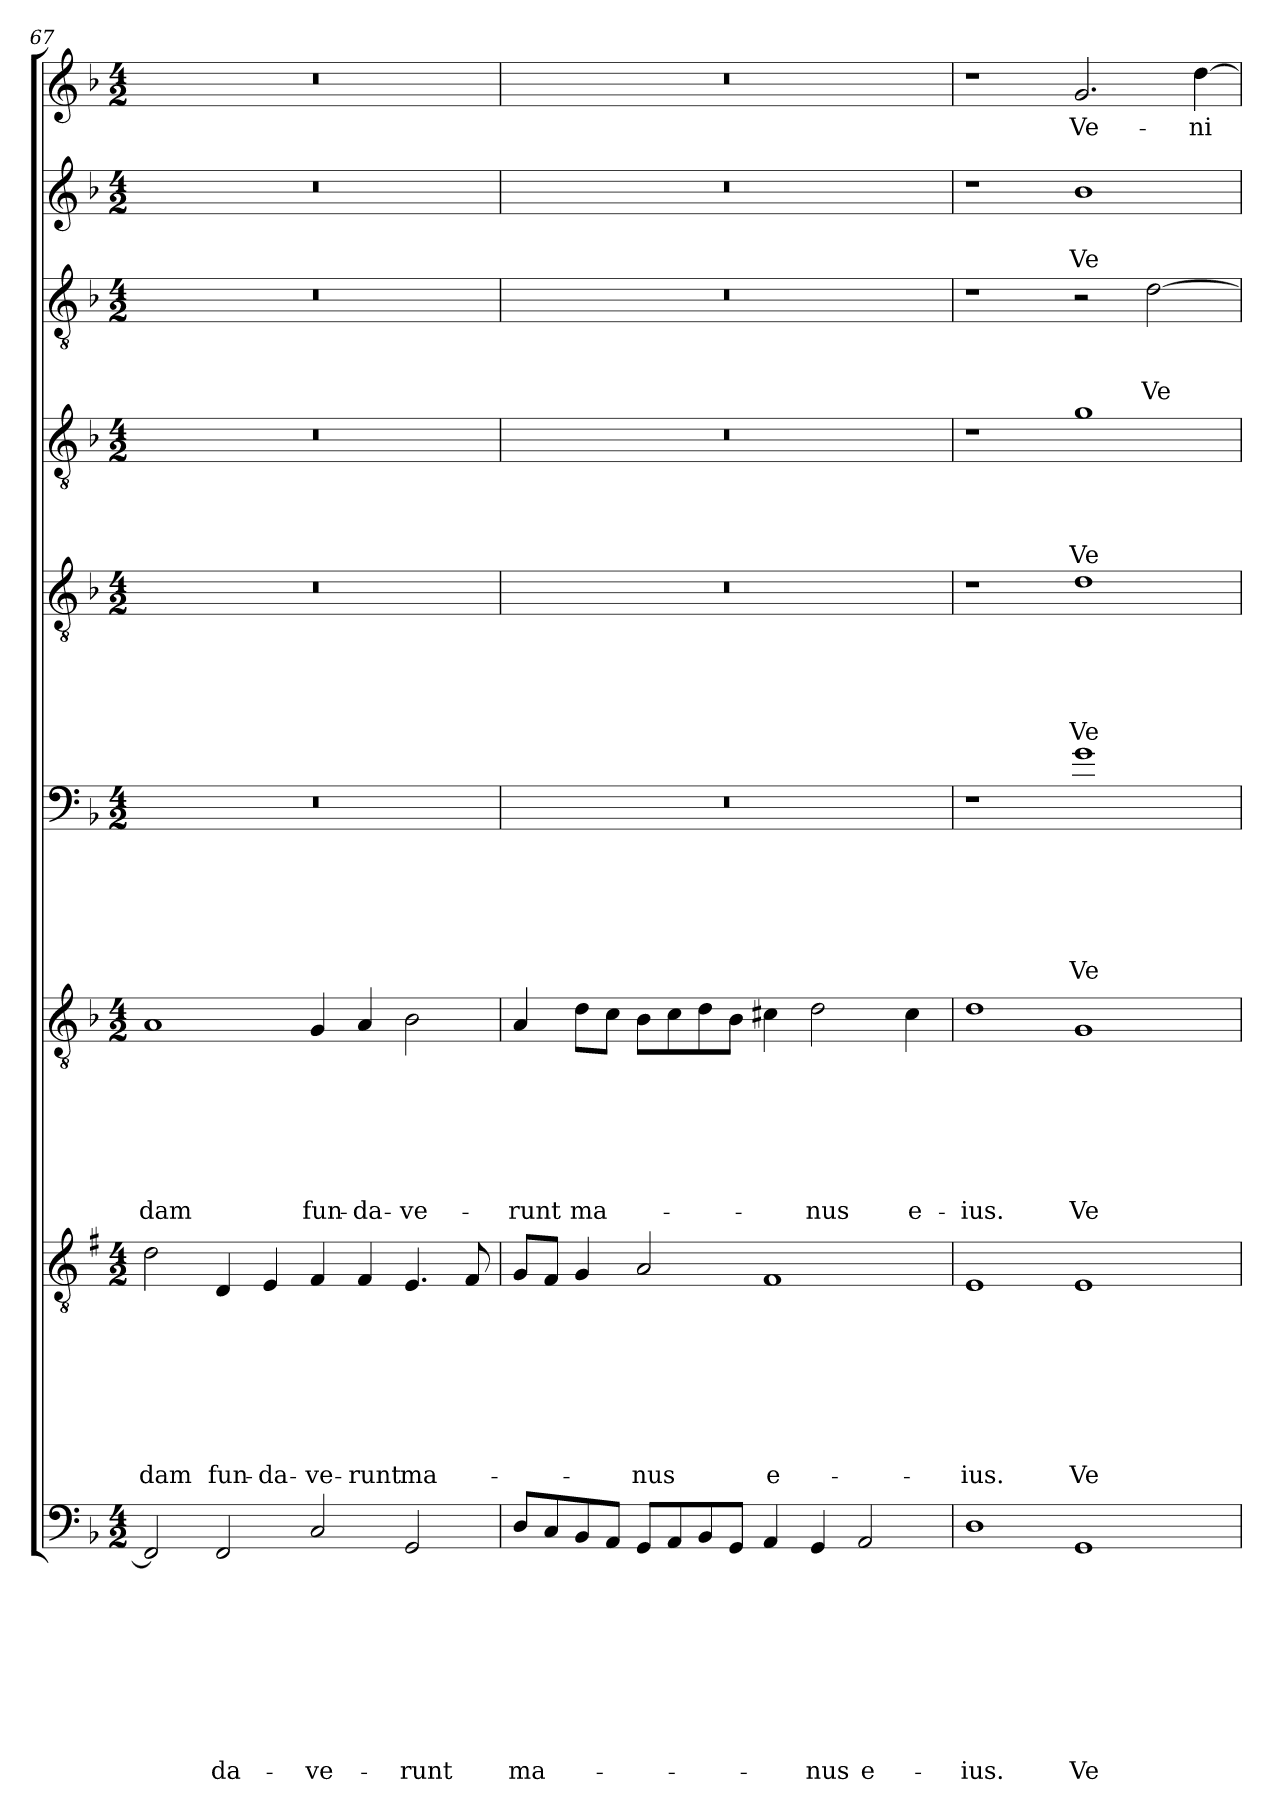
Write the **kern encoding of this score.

**kern	**text	**text	**text	**text	**text	**text	**text	**text	**text	**kern	**text	**text	**text	**text	**text	**text	**text	**text	**kern	**text	**text	**text	**text	**text	**text	**text	**kern	**text	**text	**text	**text	**text	**text	**kern	**text	**text	**text	**text	**text	**kern	**text	**text	**text	**text	**kern	**text	**text	**text	**kern	**text	**text	**kern	**text
*part9	*part9	*part9	*part9	*part9	*part9	*part9	*part9	*part9	*part9	*part8	*part8	*part8	*part8	*part8	*part8	*part8	*part8	*part8	*part7	*part7	*part7	*part7	*part7	*part7	*part7	*part7	*part6	*part6	*part6	*part6	*part6	*part6	*part6	*part5	*part5	*part5	*part5	*part5	*part5	*part4	*part4	*part4	*part4	*part4	*part3	*part3	*part3	*part3	*part2	*part2	*part2	*part1	*part1
*staff9	*staff9	*staff9	*staff9	*staff9	*staff9	*staff9	*staff9	*staff9	*staff9	*staff8	*staff8	*staff8	*staff8	*staff8	*staff8	*staff8	*staff8	*staff8	*staff7	*staff7	*staff7	*staff7	*staff7	*staff7	*staff7	*staff7	*staff6	*staff6	*staff6	*staff6	*staff6	*staff6	*staff6	*staff5	*staff5	*staff5	*staff5	*staff5	*staff5	*staff4	*staff4	*staff4	*staff4	*staff4	*staff3	*staff3	*staff3	*staff3	*staff2	*staff2	*staff2	*staff1	*staff1
*clefF4	*	*	*	*	*	*	*	*	*	*clefGv2	*	*	*	*	*	*	*	*	*clefGv2	*	*	*	*	*	*	*	*clefF4	*	*	*	*	*	*	*clefGv2	*	*	*	*	*	*clefGv2	*	*	*	*	*clefGv2	*	*	*	*clefG2	*	*	*clefG2	*
*	*	*	*	*	*	*	*	*	*	*ITrd1c2	*	*	*	*	*	*	*	*	*	*	*	*	*	*	*	*	*ITrd8c14	*	*	*	*	*	*	*	*	*	*	*	*	*	*	*	*	*	*	*	*	*	*	*	*	*	*
*k[b-]	*	*	*	*	*	*	*	*	*	*k[b-]	*	*	*	*	*	*	*	*	*k[b-]	*	*	*	*	*	*	*	*k[b-]	*	*	*	*	*	*	*k[b-]	*	*	*	*	*	*k[b-]	*	*	*	*	*k[b-]	*	*	*	*k[b-]	*	*	*k[b-]	*
*F:	*	*	*	*	*	*	*	*	*	*F:	*	*	*	*	*	*	*	*	*F:	*	*	*	*	*	*	*	*F:	*	*	*	*	*	*	*F:	*	*	*	*	*	*F:	*	*	*	*	*F:	*	*	*	*F:	*	*	*F:	*
*M4/2	*	*	*	*	*	*	*	*	*	*M4/2	*	*	*	*	*	*	*	*	*M4/2	*	*	*	*	*	*	*	*M4/2	*	*	*	*	*	*	*M4/2	*	*	*	*	*	*M4/2	*	*	*	*	*M4/2	*	*	*	*M4/2	*	*	*M4/2	*
=67	=67	=67	=67	=67	=67	=67	=67	=67	=67	=67	=67	=67	=67	=67	=67	=67	=67	=67	=67	=67	=67	=67	=67	=67	=67	=67	=67	=67	=67	=67	=67	=67	=67	=67	=67	=67	=67	=67	=67	=67	=67	=67	=67	=67	=67	=67	=67	=67	=67	=67	=67	=67	=67
!	!	!	!	!	!	!	!	!	!	!	!	!	!	!	!	!	!	!LO:LY:b	!	!	!	!	!	!	!	!LO:LY:b	!	!	!	!	!	!	!	!	!	!	!	!	!	!	!	!	!	!	!	!	!	!	!	!	!	!	!
2FF/]	.	.	.	.	.	.	.	.	.	2c\	.	.	.	.	.	.	.	-dam	1A	.	.	.	.	.	.	-dam	0r	.	.	.	.	.	.	0r	.	.	.	.	.	0r	.	.	.	.	0r	.	.	.	0r	.	.	0r	.
!	!	!	!	!	!	!	!	!	!LO:LY:b	!	!	!	!	!	!	!	!	!LO:LY:b	!	!	!	!	!	!	!	!	!	!	!	!	!	!	!	!	!	!	!	!	!	!	!	!	!	!	!	!	!	!	!	!	!	!	!
2FF/	.	.	.	.	.	.	.	.	-da-	4C/	.	.	.	.	.	.	.	fun-	.	.	.	.	.	.	.	.	.	.	.	.	.	.	.	.	.	.	.	.	.	.	.	.	.	.	.	.	.	.	.	.	.	.	.
!	!	!	!	!	!	!	!	!	!	!	!	!	!	!	!	!	!	!LO:LY:b	!	!	!	!	!	!	!	!	!	!	!	!	!	!	!	!	!	!	!	!	!	!	!	!	!	!	!	!	!	!	!	!	!	!	!
.	.	.	.	.	.	.	.	.	.	4D/	.	.	.	.	.	.	.	-da-	.	.	.	.	.	.	.	.	.	.	.	.	.	.	.	.	.	.	.	.	.	.	.	.	.	.	.	.	.	.	.	.	.	.	.
!	!	!	!	!	!	!	!	!	!LO:LY:b	!	!	!	!	!	!	!	!	!LO:LY:b	!	!	!	!	!	!	!	!LO:LY:b	!	!	!	!	!	!	!	!	!	!	!	!	!	!	!	!	!	!	!	!	!	!	!	!	!	!	!
2C/	.	.	.	.	.	.	.	.	-ve-	4E/	.	.	.	.	.	.	.	-ve-	4G/	.	.	.	.	.	.	fun-	.	.	.	.	.	.	.	.	.	.	.	.	.	.	.	.	.	.	.	.	.	.	.	.	.	.	.
!	!	!	!	!	!	!	!	!	!	!	!	!	!	!	!	!	!	!LO:LY:b	!	!	!	!	!	!	!	!LO:LY:b	!	!	!	!	!	!	!	!	!	!	!	!	!	!	!	!	!	!	!	!	!	!	!	!	!	!	!
.	.	.	.	.	.	.	.	.	.	4E/	.	.	.	.	.	.	.	-runt	4A/	.	.	.	.	.	.	-da-	.	.	.	.	.	.	.	.	.	.	.	.	.	.	.	.	.	.	.	.	.	.	.	.	.	.	.
!	!	!	!	!	!	!	!	!	!LO:LY:b	!	!	!	!	!	!	!	!	!LO:LY:b	!	!	!	!	!	!	!	!LO:LY:b	!	!	!	!	!	!	!	!	!	!	!	!	!	!	!	!	!	!	!	!	!	!	!	!	!	!	!
2GG/	.	.	.	.	.	.	.	.	-runt	4.D/	.	.	.	.	.	.	.	ma-	2B-\	.	.	.	.	.	.	-ve-	.	.	.	.	.	.	.	.	.	.	.	.	.	.	.	.	.	.	.	.	.	.	.	.	.	.	.
.	.	.	.	.	.	.	.	.	.	8E/	.	.	.	.	.	.	.	.	.	.	.	.	.	.	.	.	.	.	.	.	.	.	.	.	.	.	.	.	.	.	.	.	.	.	.	.	.	.	.	.	.	.	.
=68	=68	=68	=68	=68	=68	=68	=68	=68	=68	=68	=68	=68	=68	=68	=68	=68	=68	=68	=68	=68	=68	=68	=68	=68	=68	=68	=68	=68	=68	=68	=68	=68	=68	=68	=68	=68	=68	=68	=68	=68	=68	=68	=68	=68	=68	=68	=68	=68	=68	=68	=68	=68	=68
!	!	!	!	!	!	!	!	!	!LO:LY:b	!	!	!	!	!	!	!	!	!	!	!	!	!	!	!	!	!LO:LY:b	!	!	!	!	!	!	!	!	!	!	!	!	!	!	!	!	!	!	!	!	!	!	!	!	!	!	!
8D/L	.	.	.	.	.	.	.	.	ma-	8F/L	.	.	.	.	.	.	.	.	4A/	.	.	.	.	.	.	-runt	0r	.	.	.	.	.	.	0r	.	.	.	.	.	0r	.	.	.	.	0r	.	.	.	0r	.	.	0r	.
8C/	.	.	.	.	.	.	.	.	.	8E/J	.	.	.	.	.	.	.	.	.	.	.	.	.	.	.	.	.	.	.	.	.	.	.	.	.	.	.	.	.	.	.	.	.	.	.	.	.	.	.	.	.	.	.
!	!	!	!	!	!	!	!	!	!	!	!	!	!	!	!	!	!	!	!	!	!	!	!	!	!	!LO:LY:b	!	!	!	!	!	!	!	!	!	!	!	!	!	!	!	!	!	!	!	!	!	!	!	!	!	!	!
8BB-/	.	.	.	.	.	.	.	.	.	4F/	.	.	.	.	.	.	.	.	8d\L	.	.	.	.	.	.	ma-	.	.	.	.	.	.	.	.	.	.	.	.	.	.	.	.	.	.	.	.	.	.	.	.	.	.	.
8AA/J	.	.	.	.	.	.	.	.	.	.	.	.	.	.	.	.	.	.	8c\J	.	.	.	.	.	.	.	.	.	.	.	.	.	.	.	.	.	.	.	.	.	.	.	.	.	.	.	.	.	.	.	.	.	.
!	!	!	!	!	!	!	!	!	!	!	!	!	!	!	!	!	!	!LO:LY:b	!	!	!	!	!	!	!	!	!	!	!	!	!	!	!	!	!	!	!	!	!	!	!	!	!	!	!	!	!	!	!	!	!	!	!
8GG/L	.	.	.	.	.	.	.	.	.	2G/	.	.	.	.	.	.	.	-nus	8B-\L	.	.	.	.	.	.	.	.	.	.	.	.	.	.	.	.	.	.	.	.	.	.	.	.	.	.	.	.	.	.	.	.	.	.
8AA/	.	.	.	.	.	.	.	.	.	.	.	.	.	.	.	.	.	.	8c\	.	.	.	.	.	.	.	.	.	.	.	.	.	.	.	.	.	.	.	.	.	.	.	.	.	.	.	.	.	.	.	.	.	.
8BB-/	.	.	.	.	.	.	.	.	.	.	.	.	.	.	.	.	.	.	8d\	.	.	.	.	.	.	.	.	.	.	.	.	.	.	.	.	.	.	.	.	.	.	.	.	.	.	.	.	.	.	.	.	.	.
8GG/J	.	.	.	.	.	.	.	.	.	.	.	.	.	.	.	.	.	.	8B-\J	.	.	.	.	.	.	.	.	.	.	.	.	.	.	.	.	.	.	.	.	.	.	.	.	.	.	.	.	.	.	.	.	.	.
!	!	!	!	!	!	!	!	!	!	!	!	!	!	!	!	!	!	!LO:LY:b	!	!	!	!	!	!	!	!	!	!	!	!	!	!	!	!	!	!	!	!	!	!	!	!	!	!	!	!	!	!	!	!	!	!	!
4AA/	.	.	.	.	.	.	.	.	.	1E	.	.	.	.	.	.	.	e-	4c#\	.	.	.	.	.	.	.	.	.	.	.	.	.	.	.	.	.	.	.	.	.	.	.	.	.	.	.	.	.	.	.	.	.	.
!	!	!	!	!	!	!	!	!	!LO:LY:b	!	!	!	!	!	!	!	!	!	!	!	!	!	!	!	!	!LO:LY:b	!	!	!	!	!	!	!	!	!	!	!	!	!	!	!	!	!	!	!	!	!	!	!	!	!	!	!
4GG/	.	.	.	.	.	.	.	.	-nus	.	.	.	.	.	.	.	.	.	2d\	.	.	.	.	.	.	-nus	.	.	.	.	.	.	.	.	.	.	.	.	.	.	.	.	.	.	.	.	.	.	.	.	.	.	.
!	!	!	!	!	!	!	!	!	!LO:LY:b	!	!	!	!	!	!	!	!	!	!	!	!	!	!	!	!	!	!	!	!	!	!	!	!	!	!	!	!	!	!	!	!	!	!	!	!	!	!	!	!	!	!	!	!
2AA/	.	.	.	.	.	.	.	.	e-	.	.	.	.	.	.	.	.	.	.	.	.	.	.	.	.	.	.	.	.	.	.	.	.	.	.	.	.	.	.	.	.	.	.	.	.	.	.	.	.	.	.	.	.
!	!	!	!	!	!	!	!	!	!	!	!	!	!	!	!	!	!	!	!	!	!	!	!	!	!	!LO:LY:b	!	!	!	!	!	!	!	!	!	!	!	!	!	!	!	!	!	!	!	!	!	!	!	!	!	!	!
.	.	.	.	.	.	.	.	.	.	.	.	.	.	.	.	.	.	.	4c#\	.	.	.	.	.	.	e-	.	.	.	.	.	.	.	.	.	.	.	.	.	.	.	.	.	.	.	.	.	.	.	.	.	.	.
!!LO:PB:g=z
=69	=69	=69	=69	=69	=69	=69	=69	=69	=69	=69	=69	=69	=69	=69	=69	=69	=69	=69	=69	=69	=69	=69	=69	=69	=69	=69	=69	=69	=69	=69	=69	=69	=69	=69	=69	=69	=69	=69	=69	=69	=69	=69	=69	=69	=69	=69	=69	=69	=69	=69	=69	=69	=69
!	!	!	!	!	!	!	!	!	!LO:LY:b	!	!	!	!	!	!	!	!	!LO:LY:b	!	!	!	!	!	!	!	!LO:LY:b	!	!	!	!	!	!	!	!	!	!	!	!	!	!	!	!	!	!	!	!	!	!	!	!	!	!	!
1D	.	.	.	.	.	.	.	.	-ius.	1D	.	.	.	.	.	.	.	-ius.	1d	.	.	.	.	.	.	-ius.	1r	.	.	.	.	.	.	1r	.	.	.	.	.	1r	.	.	.	.	1r	.	.	.	1r	.	.	1r	.
!	!	!	!	!	!	!	!	!	!LO:LY:b	!	!	!	!	!	!	!	!	!LO:LY:b	!	!	!	!	!	!	!	!LO:LY:b	!	!	!	!	!	!	!LO:LY:b	!	!	!	!	!	!LO:LY:b	!	!	!	!	!LO:LY:b	!	!	!	!	!	!	!LO:LY:b	!	!LO:LY:b
1GG	.	.	.	.	.	.	.	.	Ve-	1D	.	.	.	.	.	.	.	Ve-	1G	.	.	.	.	.	.	Ve-	1G	.	.	.	.	.	Ve-	1d	.	.	.	.	Ve-	1g	.	.	.	Ve-	2r	.	.	.	1b-	.	Ve-	2.g/	Ve-
!	!	!	!	!	!	!	!	!	!	!	!	!	!	!	!	!	!	!	!	!	!	!	!	!	!	!	!	!	!	!	!	!	!	!	!	!	!	!	!	!	!	!	!	!	!	!	!	!LO:LY:b	!	!	!	!	!
.	.	.	.	.	.	.	.	.	.	.	.	.	.	.	.	.	.	.	.	.	.	.	.	.	.	.	.	.	.	.	.	.	.	.	.	.	.	.	.	.	.	.	.	.	[2d\	.	.	Ve-	.	.	.	.	.
!	!	!	!	!	!	!	!	!	!	!	!	!	!	!	!	!	!	!	!	!	!	!	!	!	!	!	!	!	!	!	!	!	!	!	!	!	!	!	!	!	!	!	!	!	!	!	!	!	!	!	!	!	!LO:LY:b
.	.	.	.	.	.	.	.	.	.	.	.	.	.	.	.	.	.	.	.	.	.	.	.	.	.	.	.	.	.	.	.	.	.	.	.	.	.	.	.	.	.	.	.	.	.	.	.	.	.	.	.	[4dd\	-ni-
=	=	=	=	=	=	=	=	=	=	=	=	=	=	=	=	=	=	=	=	=	=	=	=	=	=	=	=	=	=	=	=	=	=	=	=	=	=	=	=	=	=	=	=	=	=	=	=	=	=	=	=	=	=
*-	*-	*-	*-	*-	*-	*-	*-	*-	*-	*-	*-	*-	*-	*-	*-	*-	*-	*-	*-	*-	*-	*-	*-	*-	*-	*-	*-	*-	*-	*-	*-	*-	*-	*-	*-	*-	*-	*-	*-	*-	*-	*-	*-	*-	*-	*-	*-	*-	*-	*-	*-	*-	*-
